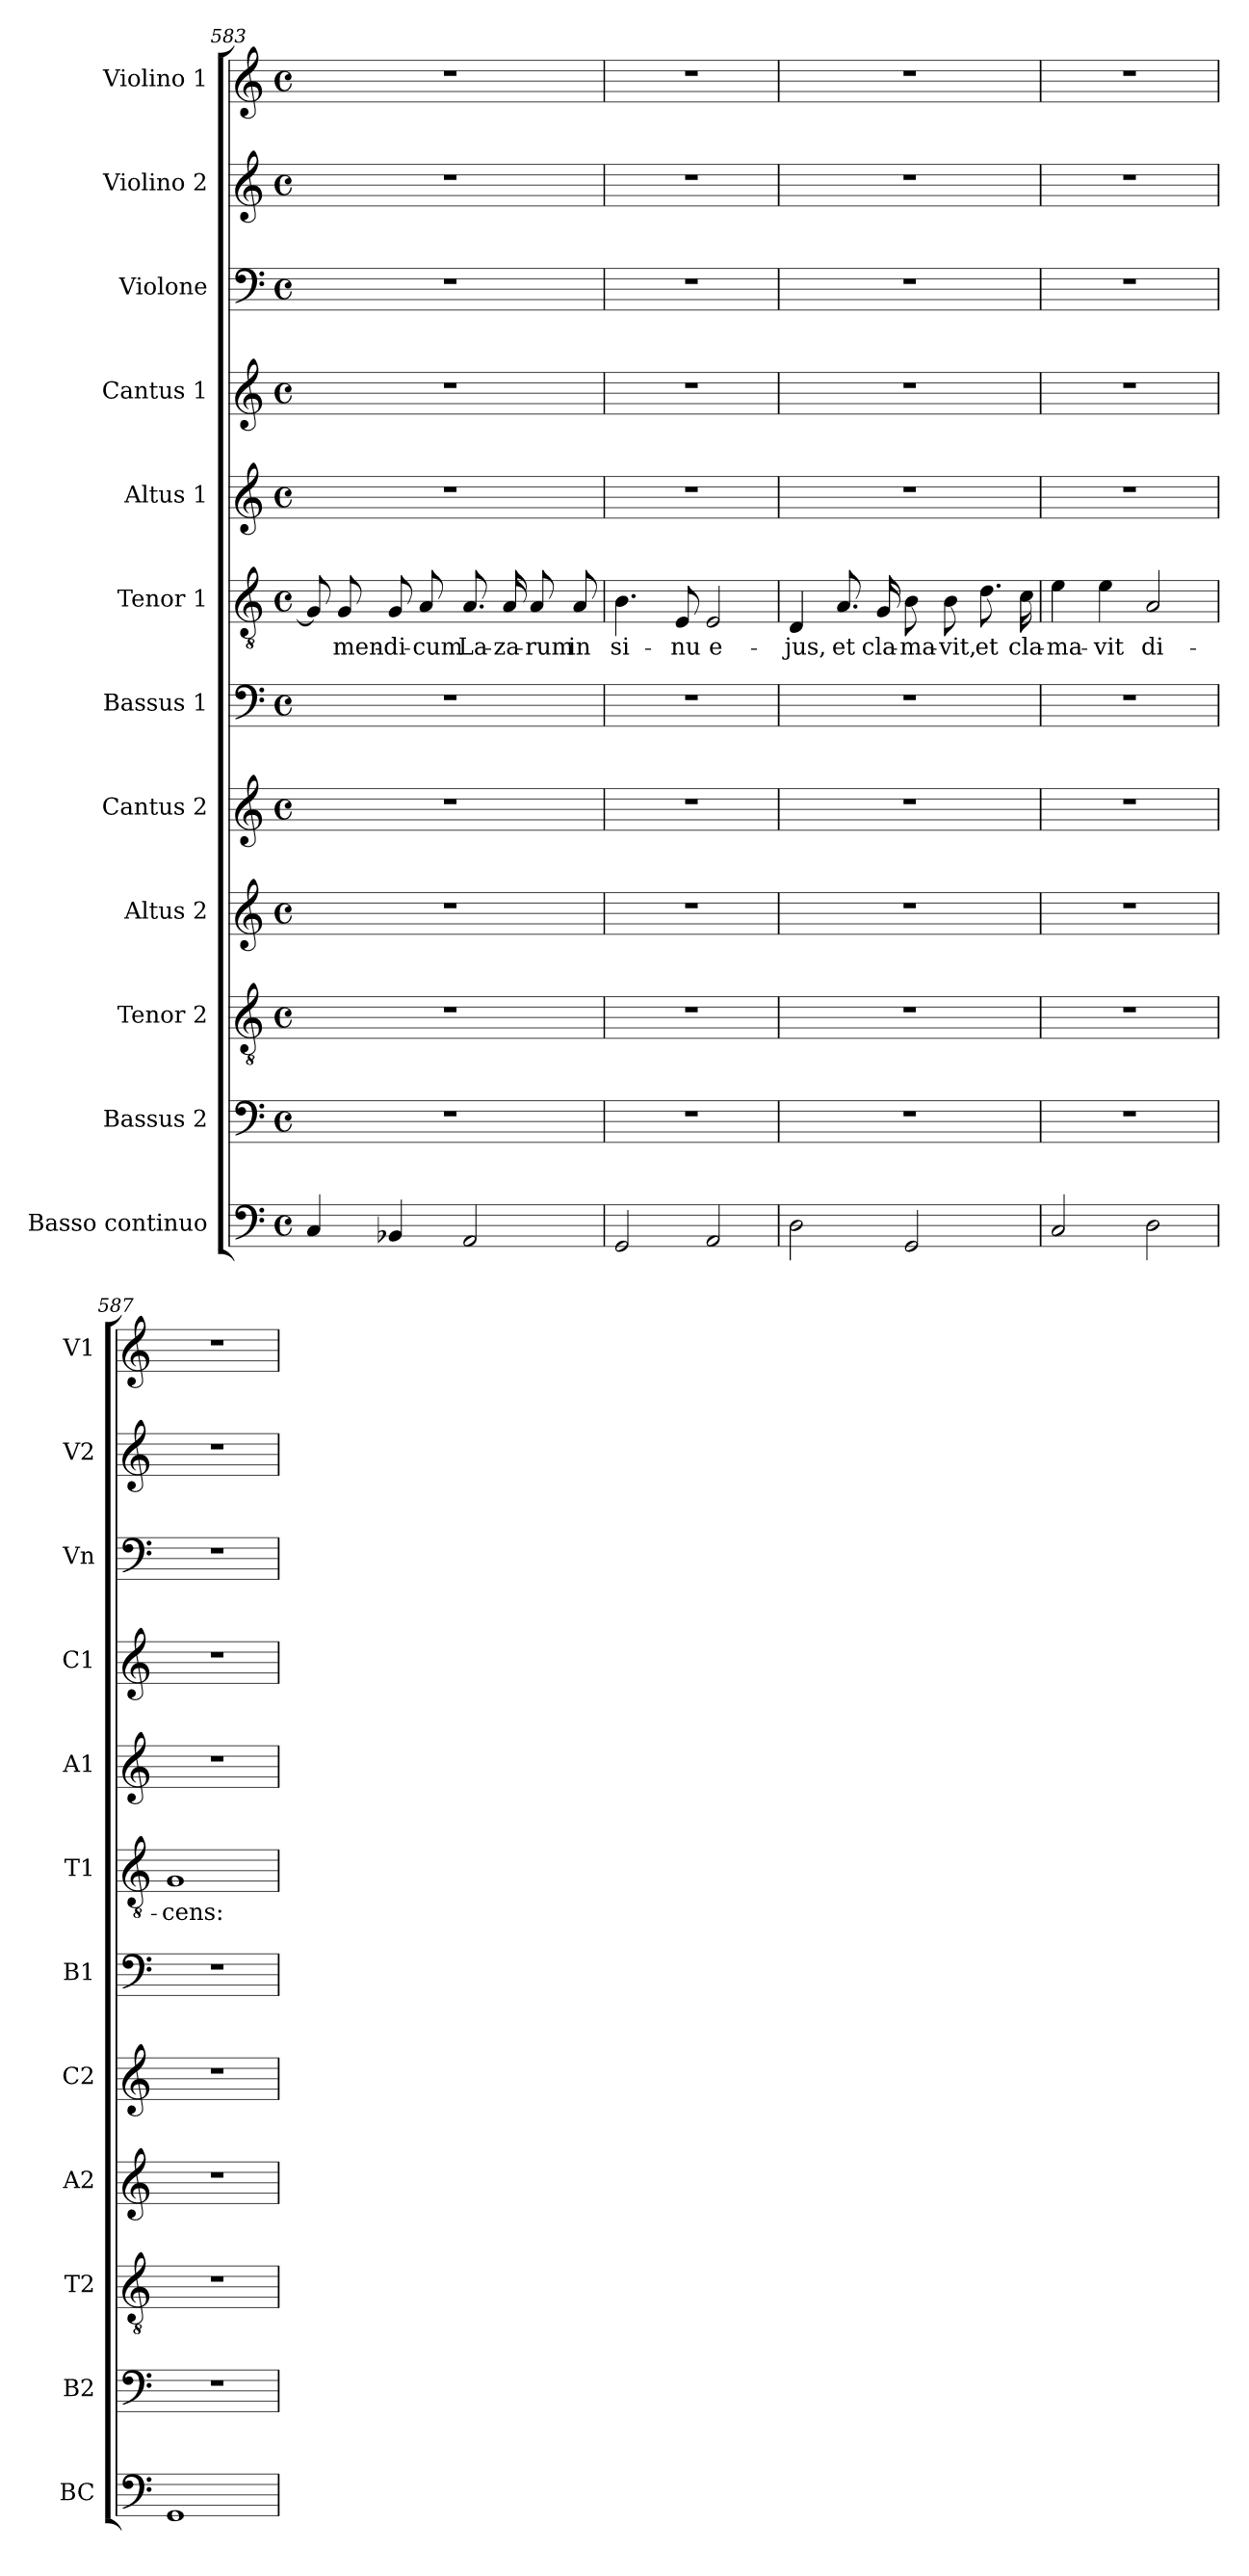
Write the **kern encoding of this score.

**kern	**kern	**kern	**kern	**kern	**kern	**kern	**text	**kern	**kern	**kern	**kern	**kern
*part12	*part11	*part10	*part9	*part8	*part7	*part6	*part6	*part5	*part4	*part3	*part2	*part1
*staff12	*staff11	*staff10	*staff9	*staff8	*staff7	*staff6	*staff6	*staff5	*staff4	*staff3	*staff2	*staff1
*I"Basso continuo	*I"Bassus 2	*I"Tenor 2	*I"Altus 2	*I"Cantus 2	*I"Bassus 1	*I"Tenor 1	*	*I"Altus 1	*I"Cantus 1	*I"Violone	*I"Violino 2	*I"Violino 1
*I'BC	*I'B2	*I'T2	*I'A2	*I'C2	*I'B1	*I'T1	*	*I'A1	*I'C1	*I'Vn	*I'V2	*I'V1
*clefF4	*clefF4	*clefGv2	*clefG2	*clefG2	*clefF4	*clefGv2	*	*clefG2	*clefG2	*clefF4	*clefG2	*clefG2
*ITrd7c12	*	*	*	*	*	*	*	*	*	*ITrd7c12	*	*
*k[]	*k[]	*k[]	*k[]	*k[]	*k[]	*k[]	*	*k[]	*k[]	*k[]	*k[]	*k[]
*C:	*C:	*C:	*C:	*C:	*C:	*C:	*	*C:	*C:	*C:	*C:	*C:
*M4/4	*M4/4	*M4/4	*M4/4	*M4/4	*M4/4	*M4/4	*	*M4/4	*M4/4	*M4/4	*M4/4	*M4/4
*met(c)	*met(c)	*met(c)	*met(c)	*met(c)	*met(c)	*met(c)	*	*met(c)	*met(c)	*met(c)	*met(c)	*met(c)
=583	=583	=583	=583	=583	=583	=583	=583	=583	=583	=583	=583	=583
4CC/	1r	1r	1r	1r	1r	8G/]	.	1r	1r	1r	1r	1r
!	!	!	!	!	!	!	!LO:LY:b	!	!	!	!	!
.	.	.	.	.	.	8G/	men-	.	.	.	.	.
!	!	!	!	!	!	!	!LO:LY:b	!	!	!	!	!
4BBB-X/	.	.	.	.	.	8G/	-di-	.	.	.	.	.
!	!	!	!	!	!	!	!LO:LY:b	!	!	!	!	!
.	.	.	.	.	.	8A/	-cum	.	.	.	.	.
!	!	!	!	!	!	!	!LO:LY:b	!	!	!	!	!
2AAA/	.	.	.	.	.	8.A/	La-	.	.	.	.	.
!	!	!	!	!	!	!	!LO:LY:b	!	!	!	!	!
.	.	.	.	.	.	16A/	-za-	.	.	.	.	.
!	!	!	!	!	!	!	!LO:LY:b	!	!	!	!	!
.	.	.	.	.	.	8A/	-rum	.	.	.	.	.
!	!	!	!	!	!	!	!LO:LY:b	!	!	!	!	!
.	.	.	.	.	.	8A/	in	.	.	.	.	.
=584	=584	=584	=584	=584	=584	=584	=584	=584	=584	=584	=584	=584
!	!	!	!	!	!	!	!LO:LY:b	!	!	!	!	!
2GGG/	1r	1r	1r	1r	1r	4.B\	si-	1r	1r	1r	1r	1r
!	!	!	!	!	!	!	!LO:LY:b	!	!	!	!	!
.	.	.	.	.	.	8E/	-nu	.	.	.	.	.
!	!	!	!	!	!	!	!LO:LY:b	!	!	!	!	!
2AAA/	.	.	.	.	.	2E/	e-	.	.	.	.	.
!!LO:LB:g=z
=585	=585	=585	=585	=585	=585	=585	=585	=585	=585	=585	=585	=585
!	!	!	!	!	!	!	!LO:LY:b	!	!	!	!	!
2DD\	1r	1r	1r	1r	1r	4D/	-jus,	1r	1r	1r	1r	1r
!	!	!	!	!	!	!	!LO:LY:b	!	!	!	!	!
.	.	.	.	.	.	8.A/	et	.	.	.	.	.
!	!	!	!	!	!	!	!LO:LY:b	!	!	!	!	!
.	.	.	.	.	.	16G/	cla-	.	.	.	.	.
!	!	!	!	!	!	!	!LO:LY:b	!	!	!	!	!
2GGG/	.	.	.	.	.	8B\	-ma-	.	.	.	.	.
!	!	!	!	!	!	!	!LO:LY:b	!	!	!	!	!
.	.	.	.	.	.	8B\	-vit,	.	.	.	.	.
!	!	!	!	!	!	!	!LO:LY:b	!	!	!	!	!
.	.	.	.	.	.	8.d\	et	.	.	.	.	.
!	!	!	!	!	!	!	!LO:LY:b	!	!	!	!	!
.	.	.	.	.	.	16c\	cla-	.	.	.	.	.
=586	=586	=586	=586	=586	=586	=586	=586	=586	=586	=586	=586	=586
!	!	!	!	!	!	!	!LO:LY:b	!	!	!	!	!
2CC/	1r	1r	1r	1r	1r	4e\	-ma-	1r	1r	1r	1r	1r
!	!	!	!	!	!	!	!LO:LY:b	!	!	!	!	!
.	.	.	.	.	.	4e\	-vit	.	.	.	.	.
!	!	!	!	!	!	!	!LO:LY:b	!	!	!	!	!
2DD\	.	.	.	.	.	2A/	di-	.	.	.	.	.
=587	=587	=587	=587	=587	=587	=587	=587	=587	=587	=587	=587	=587
!	!	!	!	!	!	!	!LO:LY:b	!	!	!	!	!
1GGG	1r	1r	1r	1r	1r	1G	-cens:	1r	1r	1r	1r	1r
=	=	=	=	=	=	=	=	=	=	=	=	=
*-	*-	*-	*-	*-	*-	*-	*-	*-	*-	*-	*-	*-
